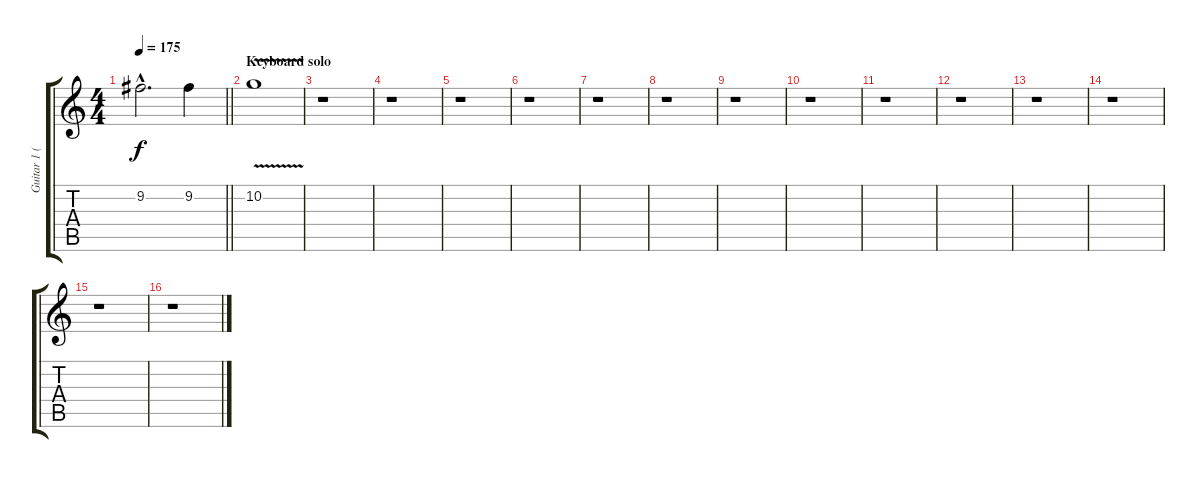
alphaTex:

\track ("Guitar 1 (Lead)" "Guitar 1 (") {instrument overdrivenguitar}
\staff {score tabs}
\tuning (D4 A3 F3 C3 G2 D2) {hide}
\ts (4 4)
\tempo 175
\clef g2
\barLineRight lightlight
\ks c
9.2{hac}.2{d dy f} 9.2.4 |
\section ("" "Keyboard solo")
10.2{v}.1 |
r.1 |
r.1 |
r.1 |
r.1 |
r.1 |
r.1 |
r.1 |
r.1 |
r.1 |
r.1 |
r.1 |
r.1 |
r.1 |
r.1
